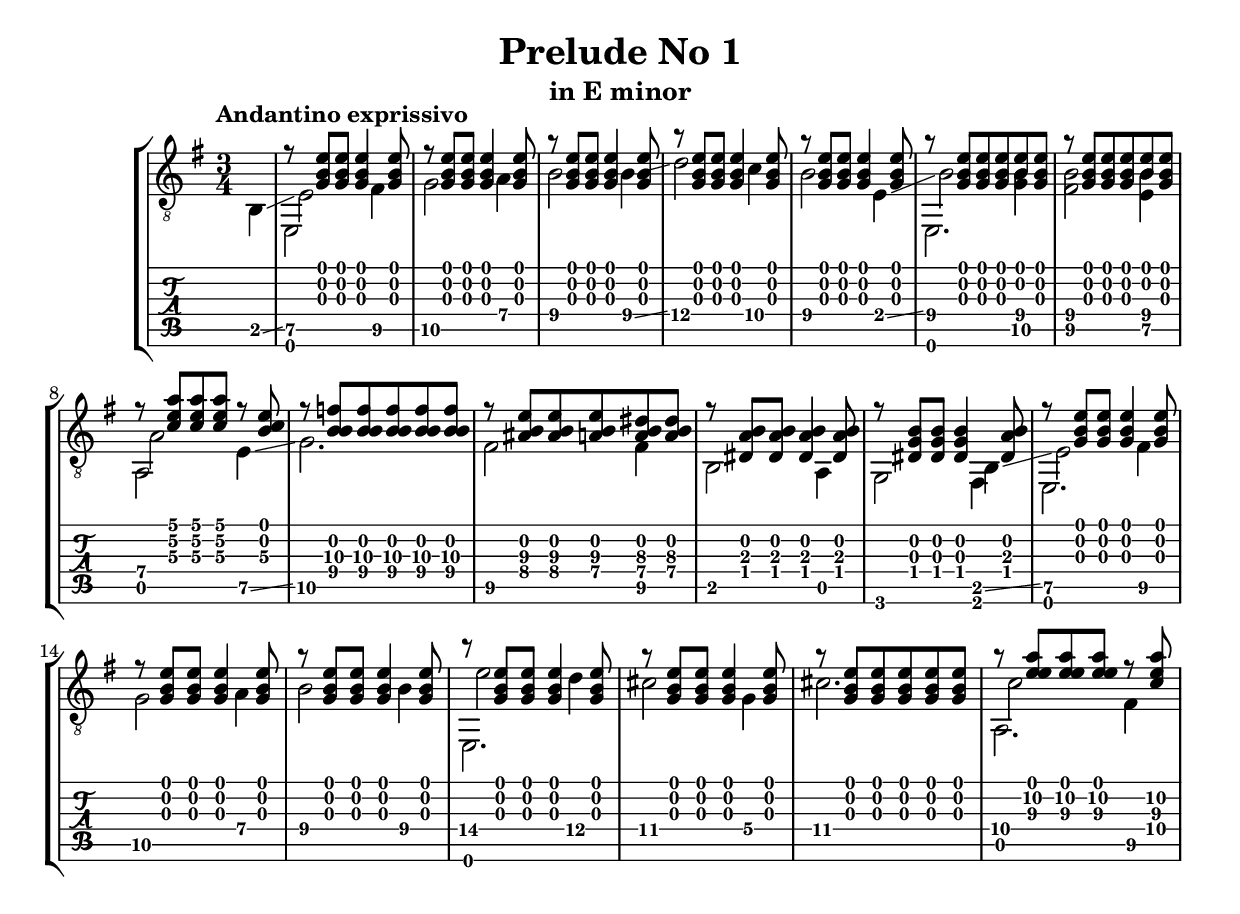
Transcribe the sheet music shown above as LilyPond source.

\version "2.16.1"
\language "english"

\header { 
	title = "Prelude No 1"
	subtitle = "in E minor"
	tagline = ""
}

top = {
	\override StringNumber #'stencil = ##f
	\partial 4
	s4 |
	r8 <g b e'>8 <g b e'>8 <g b e'>4 <g b e'>8 |
	r8 <g b e'>8 <g b e'>8 <g b e'>4 <g b e'>8 |
	r8 <g b e'>8 <g b e'>8 <g b e'>4 <g b e'>8 |
	r8 <g b e'>8 <g b e'>8 <g b e'>4 <g b e'>8 |
	r8 <g b e'>8 <g b e'>8 <g b e'>4 <g b e'>8 |
	r8 <g b e'>8 <g b e'>8 <g b e'>8 <b e'>8 <g b e'>8 |
	r8 <g b e'>8 <g b e'>8 <g b e'>8 <b e'>8 <g b e'>8 |
	r8 <c' e' a'> <c' e' a'> <c' e' a'> r8 <b c'\3 e'> |
	r8 <f'\3 b\2 b\4> <f'\3 b\2 b\4> <f'\3 b\2 b\4> <f'\3 b\2 b\4> <f'\3 b\2 b\4> |
	r8 <as\4 b e'\3> <as\4 b e'\3> <a\4 b e'\3> <a\4 b ds'\3> <a\4 b ds'\3> |
	r8 <ds a b> <ds a b> <ds a b>4 <ds a b>8 |
	r8 <ds b g> <ds b g> <ds b g>4 <ds a b>8 |
	r8 <g b e'> <g b e'> <g b e'>4 <g b e'>8 |
	r8 <g b e'> <g b e'> <g b e'>4 <g b e'>8 |
	r8 <g b e'> <g b e'> <g b e'>4 <g b e'>8 |
	r8 <g b e'> <g b e'> <g b e'>4 <g b e'>8 |
	r8 <g b e'> <g b e'> <g b e'>4 <g b e'>8 |
	r8 <g b e'> <g b e'> <g b e'> <g b e'> <g b e'> |
	r8 <a'\2 e' e'\3> <a'\2 e' e'\3> <a'\2 e' e'\3> r8 <c'\4 a'\2 e'\3> |
}

melody = {
	\override StringNumber #'stencil = ##f
	\partial 4
	b,4 \glissando |
	<e\5>2 <fs\5>4 |
	<g\5>2 <a\4>4 |
	<b\4>2 <b\4>4 \glissando |
	<d'\4>2 <c'\4>4 |
	<b\4>2 <e\4>4 \glissando |
	<b\4>2 <g\5 b\4>4 |
	<fs\5 b\4>2 <e\5 b\4>4 |
	<a\4>2 <e\5>4 \glissando |
	<g\5>2. |
	<fs\5>2 <fs\5>4 |
	b,2 a,4 |
	g,2 b,4 \glissando | 
	<e\5>2 <fs\5>4 |
	<g\5>2 <a\4>4 |
	<b\4>2 <b\4>4 |
	<e'\4>2 <d'\4>4 |
	<cs'\4>2 <g\4>4 |
	<cs'\4>2. |
	<c'\4>2 <fs\5>4 |
}

empty = {
}

bass = {
	\override StringNumber #'stencil = ##f
	\partial 4
	s4 |
	e,2 s4 |
	s4 s4 s4 |
	s4 s4 s4 |
	s4 s4 s4 |
	s4 s4 s4 |
	e,2. |
	s4 s4 s4 |
	a,2 s4 |
	s4 s4 s4 |
	s4 s4 s4 |
	s4 s4 s4 |
	s4 s4 fs,4
	e,2. |
	s4 s4 s4 |
	s4 s4 s4 |
	e,2. |
	s4 s4 s4 |
	s4 s4 s4 |
	a,2. |
}

\score {
	\new StaffGroup <<
		\new Staff	{
			\clef "treble_8"
			\key g \major
			\time 3/4
			\tempo "Andantino exprissivo"
			<< \top \\ \melody \\ \empty \\ \bass >>
		}
		\new TabStaff	{
			<< \top \\ \melody \\ \empty \\ \bass >>
		}
	>>
	\layout {
    \context {
      \Score
    }
  }
}
